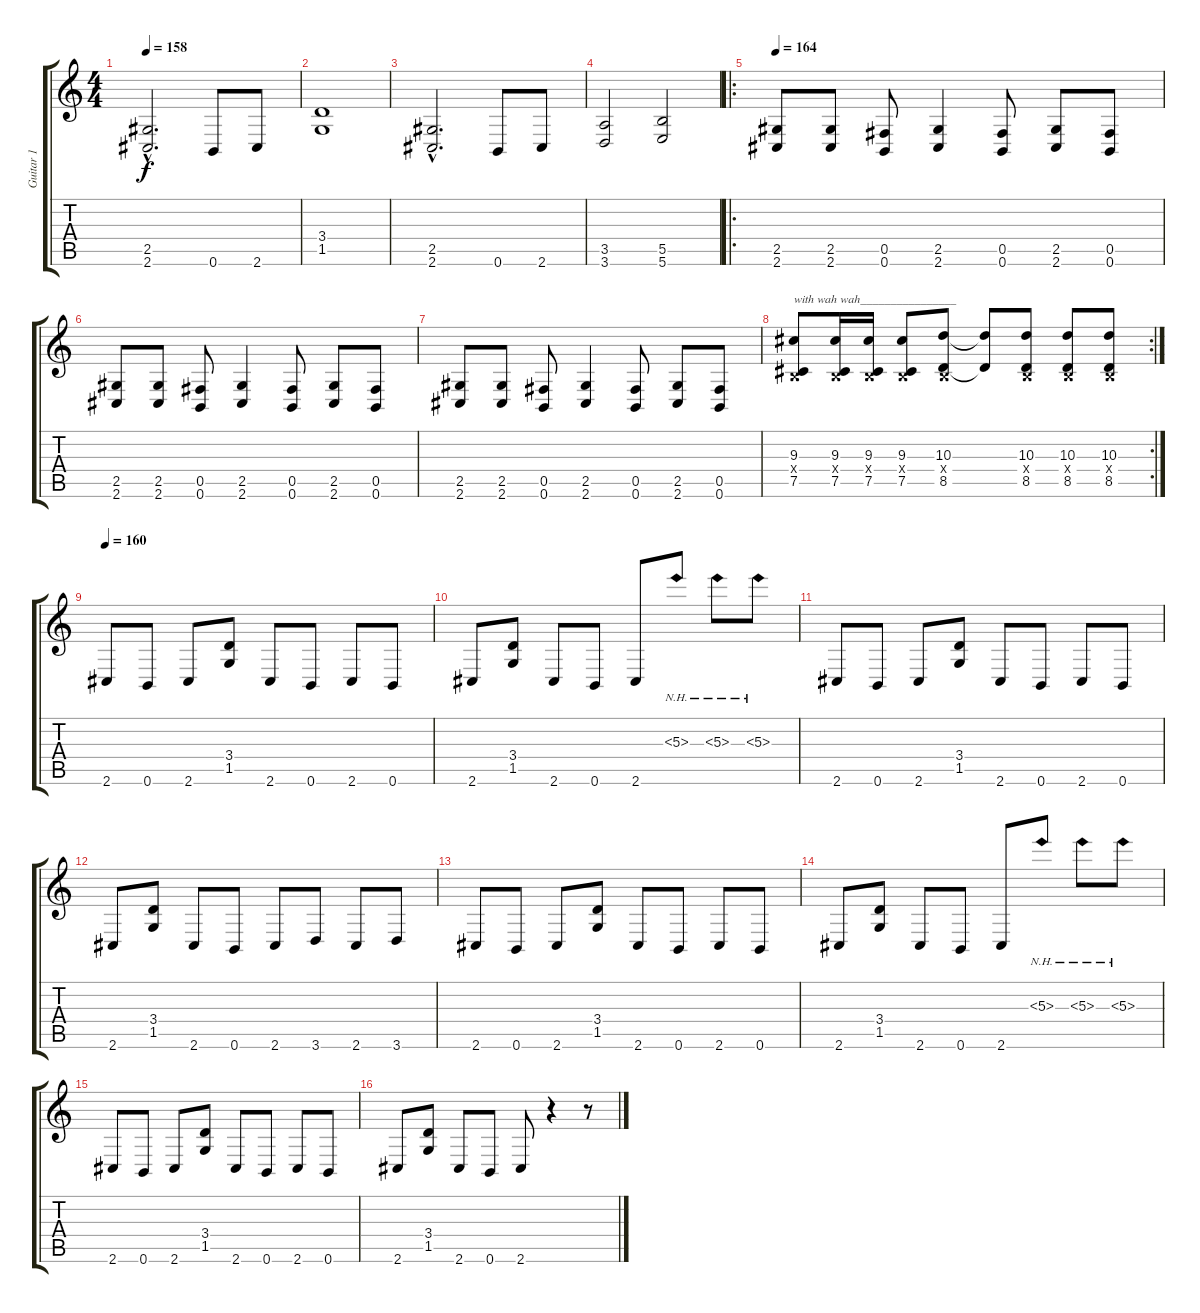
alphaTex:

\track ("Guitar 1" "Guitar 1") {instrument overdrivenguitar}
\staff {score tabs}
\tuning (Db4 Ab3 E3 B2 Gb2 B1) {hide}
\ts (4 4)
\tempo 158
\clef g2
\ks c
(2.5{hac} 2.6{hac}).2{d dy f} 0.6.8 2.6.8 |
(3.4 1.5).1 |
(2.5{hac} 2.6{hac}).2{d} 0.6.8 2.6.8 |
(3.5 3.6).2 (5.5 5.6).2 |
\ro
\tempo 164
(2.5 2.6).8 (2.5 2.6).8 (0.5 0.6).8 (2.5 2.6).4 (0.5 0.6).8 (2.5 2.6).8 (0.5 0.6).8 |
(2.5 2.6).8 (2.5 2.6).8 (0.5 0.6).8 (2.5 2.6).4 (0.5 0.6).8 (2.5 2.6).8 (0.5 0.6).8 |
(2.5 2.6).8 (2.5 2.6).8 (0.5 0.6).8 (2.5 2.6).4 (0.5 0.6).8 (2.5 2.6).8 (0.5 0.6).8 |
\rc 2
(9.3 0.4{x} 7.5).8{txt "with wah wah________________"} (9.3 0.4{x} 7.5).16 (9.3 0.4{x} 7.5).16 (9.3 0.4{x} 7.5).8 (10.3 0.4{x} 8.5).8 (10.3{t} 8.5{t}).8 (10.3 0.4{x} 8.5).8 (10.3 0.4{x} 8.5).8 (10.3 0.4{x} 8.5).8 |
\tempo 160
2.6.8 0.6.8 2.6.8 (3.4 1.5).8 2.6.8 0.6.8 2.6.8 0.6.8 |
2.6.8 (3.4 1.5).8 2.6.8 0.6.8 2.6.8 5.3{nh}.8 5.3{nh}.8 5.3{nh}.8 |
2.6.8 0.6.8 2.6.8 (3.4 1.5).8 2.6.8 0.6.8 2.6.8 0.6.8 |
2.6.8 (3.4 1.5).8 2.6.8 0.6.8 2.6.8 3.6.8 2.6.8 3.6.8 |
2.6.8 0.6.8 2.6.8 (3.4 1.5).8 2.6.8 0.6.8 2.6.8 0.6.8 |
2.6.8 (3.4 1.5).8 2.6.8 0.6.8 2.6.8 5.3{nh}.8 5.3{nh}.8 5.3{nh}.8 |
2.6.8 0.6.8 2.6.8 (3.4 1.5).8 2.6.8 0.6.8 2.6.8 0.6.8 |
2.6.8 (3.4 1.5).8 2.6.8 0.6.8 2.6.8 r.4 r.8
